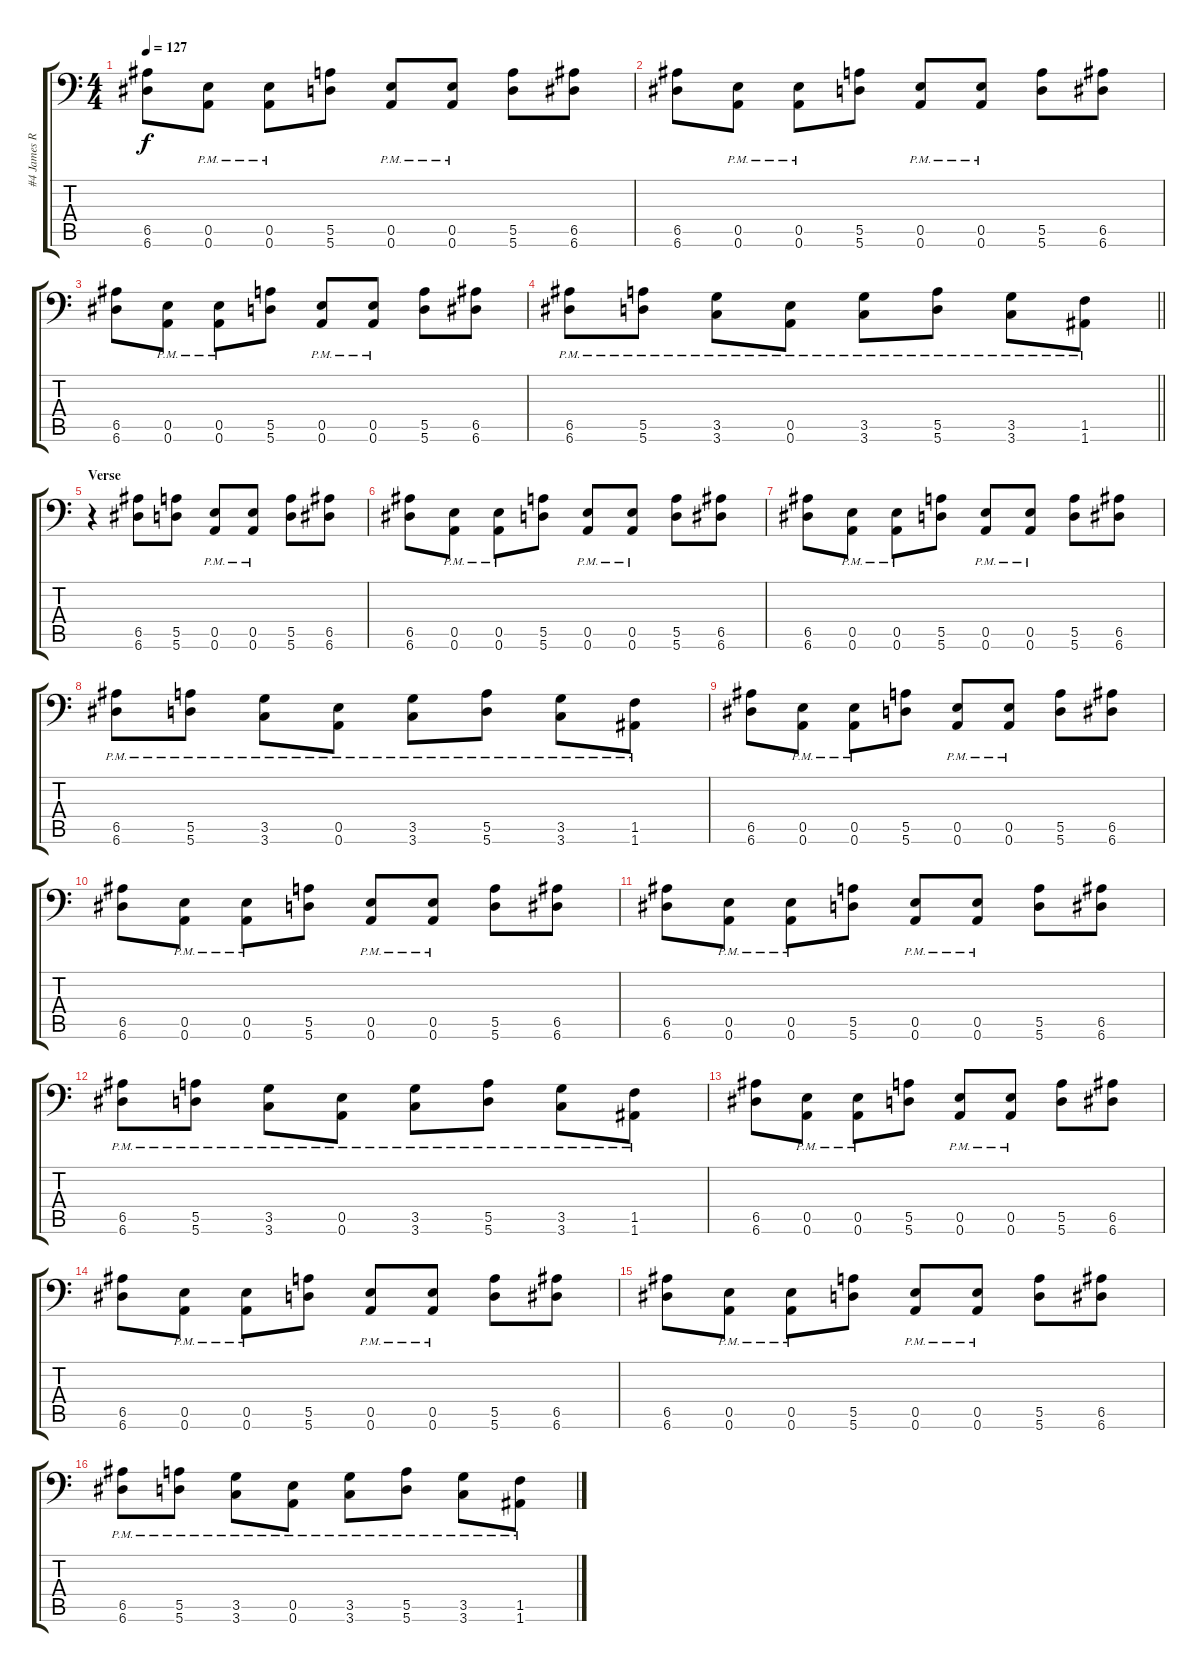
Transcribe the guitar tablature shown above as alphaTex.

\track ("#4 James Root" "#4 James R") {instrument distortionguitar}
\staff {score tabs}
\tuning (B3 Gb3 D3 A2 E2 A1) {hide}
\ts (4 4)
\tempo 127
\clef f4
\ks c
(6.5 6.6).8{dy f} (0.5{pm} 0.6{pm}).8 (0.5{pm} 0.6{pm}).8 (5.5 5.6).8 (0.5{pm} 0.6{pm}).8 (0.5{pm} 0.6{pm}).8 (5.5 5.6).8 (6.5 6.6).8 |
(6.5 6.6).8 (0.5{pm} 0.6{pm}).8 (0.5{pm} 0.6{pm}).8 (5.5 5.6).8 (0.5{pm} 0.6{pm}).8 (0.5{pm} 0.6{pm}).8 (5.5 5.6).8 (6.5 6.6).8 |
(6.5 6.6).8 (0.5{pm} 0.6{pm}).8 (0.5{pm} 0.6{pm}).8 (5.5 5.6).8 (0.5{pm} 0.6{pm}).8 (0.5{pm} 0.6{pm}).8 (5.5 5.6).8 (6.5 6.6).8 |
\barLineRight lightlight
(6.5{pm} 6.6{pm}).8 (5.5{pm} 5.6{pm}).8 (3.5{pm} 3.6{pm}).8 (0.5{pm} 0.6{pm}).8 (3.5{pm} 3.6{pm}).8 (5.5{pm} 5.6{pm}).8 (3.5{pm} 3.6{pm}).8 (1.5{pm} 1.6{pm}).8 |
\section ("" "Verse")
r.4 (6.5 6.6).8 (5.5 5.6).8 (0.5{pm} 0.6{pm}).8 (0.5{pm} 0.6{pm}).8 (5.5 5.6).8 (6.5 6.6).8 |
(6.5 6.6).8 (0.5{pm} 0.6{pm}).8 (0.5{pm} 0.6{pm}).8 (5.5 5.6).8 (0.5{pm} 0.6{pm}).8 (0.5{pm} 0.6{pm}).8 (5.5 5.6).8 (6.5 6.6).8 |
(6.5 6.6).8 (0.5{pm} 0.6{pm}).8 (0.5{pm} 0.6{pm}).8 (5.5 5.6).8 (0.5{pm} 0.6{pm}).8 (0.5{pm} 0.6{pm}).8 (5.5 5.6).8 (6.5 6.6).8 |
(6.5{pm} 6.6{pm}).8 (5.5{pm} 5.6{pm}).8 (3.5{pm} 3.6{pm}).8 (0.5{pm} 0.6{pm}).8 (3.5{pm} 3.6{pm}).8 (5.5{pm} 5.6{pm}).8 (3.5{pm} 3.6{pm}).8 (1.5{pm} 1.6{pm}).8 |
(6.5 6.6).8 (0.5{pm} 0.6{pm}).8 (0.5{pm} 0.6{pm}).8 (5.5 5.6).8 (0.5{pm} 0.6{pm}).8 (0.5{pm} 0.6{pm}).8 (5.5 5.6).8 (6.5 6.6).8 |
(6.5 6.6).8 (0.5{pm} 0.6{pm}).8 (0.5{pm} 0.6{pm}).8 (5.5 5.6).8 (0.5{pm} 0.6{pm}).8 (0.5{pm} 0.6{pm}).8 (5.5 5.6).8 (6.5 6.6).8 |
(6.5 6.6).8 (0.5{pm} 0.6{pm}).8 (0.5{pm} 0.6{pm}).8 (5.5 5.6).8 (0.5{pm} 0.6{pm}).8 (0.5{pm} 0.6{pm}).8 (5.5 5.6).8 (6.5 6.6).8 |
(6.5{pm} 6.6{pm}).8 (5.5{pm} 5.6{pm}).8 (3.5{pm} 3.6{pm}).8 (0.5{pm} 0.6{pm}).8 (3.5{pm} 3.6{pm}).8 (5.5{pm} 5.6{pm}).8 (3.5{pm} 3.6{pm}).8 (1.5{pm} 1.6{pm}).8 |
(6.5 6.6).8 (0.5{pm} 0.6{pm}).8 (0.5{pm} 0.6{pm}).8 (5.5 5.6).8 (0.5{pm} 0.6{pm}).8 (0.5{pm} 0.6{pm}).8 (5.5 5.6).8 (6.5 6.6).8 |
(6.5 6.6).8 (0.5{pm} 0.6{pm}).8 (0.5{pm} 0.6{pm}).8 (5.5 5.6).8 (0.5{pm} 0.6{pm}).8 (0.5{pm} 0.6{pm}).8 (5.5 5.6).8 (6.5 6.6).8 |
(6.5 6.6).8 (0.5{pm} 0.6{pm}).8 (0.5{pm} 0.6{pm}).8 (5.5 5.6).8 (0.5{pm} 0.6{pm}).8 (0.5{pm} 0.6{pm}).8 (5.5 5.6).8 (6.5 6.6).8 |
(6.5{pm} 6.6{pm}).8 (5.5{pm} 5.6{pm}).8 (3.5{pm} 3.6{pm}).8 (0.5{pm} 0.6{pm}).8 (3.5{pm} 3.6{pm}).8 (5.5{pm} 5.6{pm}).8 (3.5{pm} 3.6{pm}).8 (1.5{pm} 1.6{pm}).8
